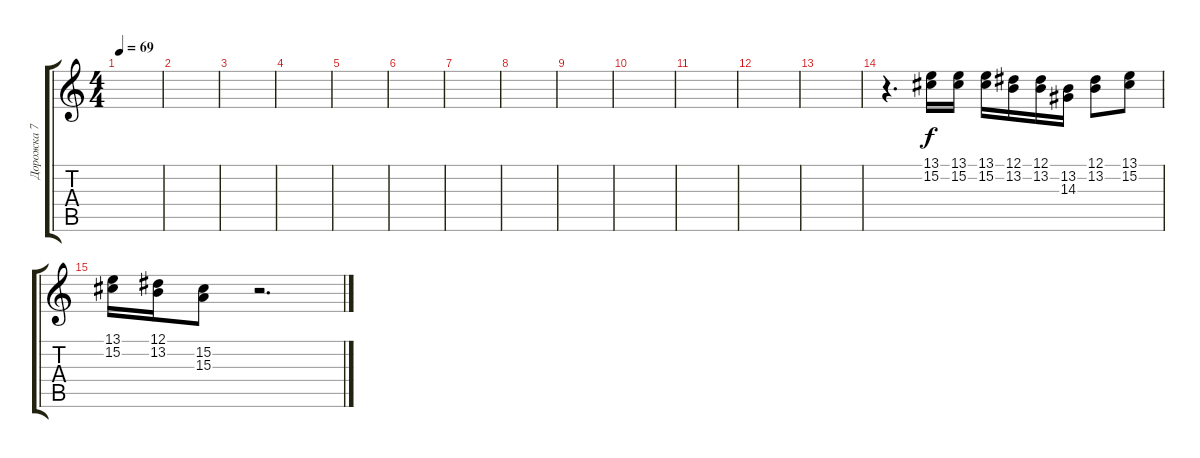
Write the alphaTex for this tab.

\track ("Дорожка 7" "Дорожка 7") {instrument choiraahs}
\staff {score tabs}
\tuning (Eb4 Bb3 Gb3 Db3 Ab2 Eb2) {hide}
\ts (4 4)
\tempo 69
\clef g2
\ks c
|
|
|
|
|
|
|
|
|
|
|
|
|
r.4{d} (13.1 15.2).16 (13.1 15.2).16 (13.1 15.2).16 (12.1 13.2).16 (12.1 13.2).16 (13.2 14.3).16 (12.1 13.2).8 (13.1 15.2).8 |
(13.1 15.2).16 (12.1 13.2).16 (15.2 15.3).8 r.2{d}
